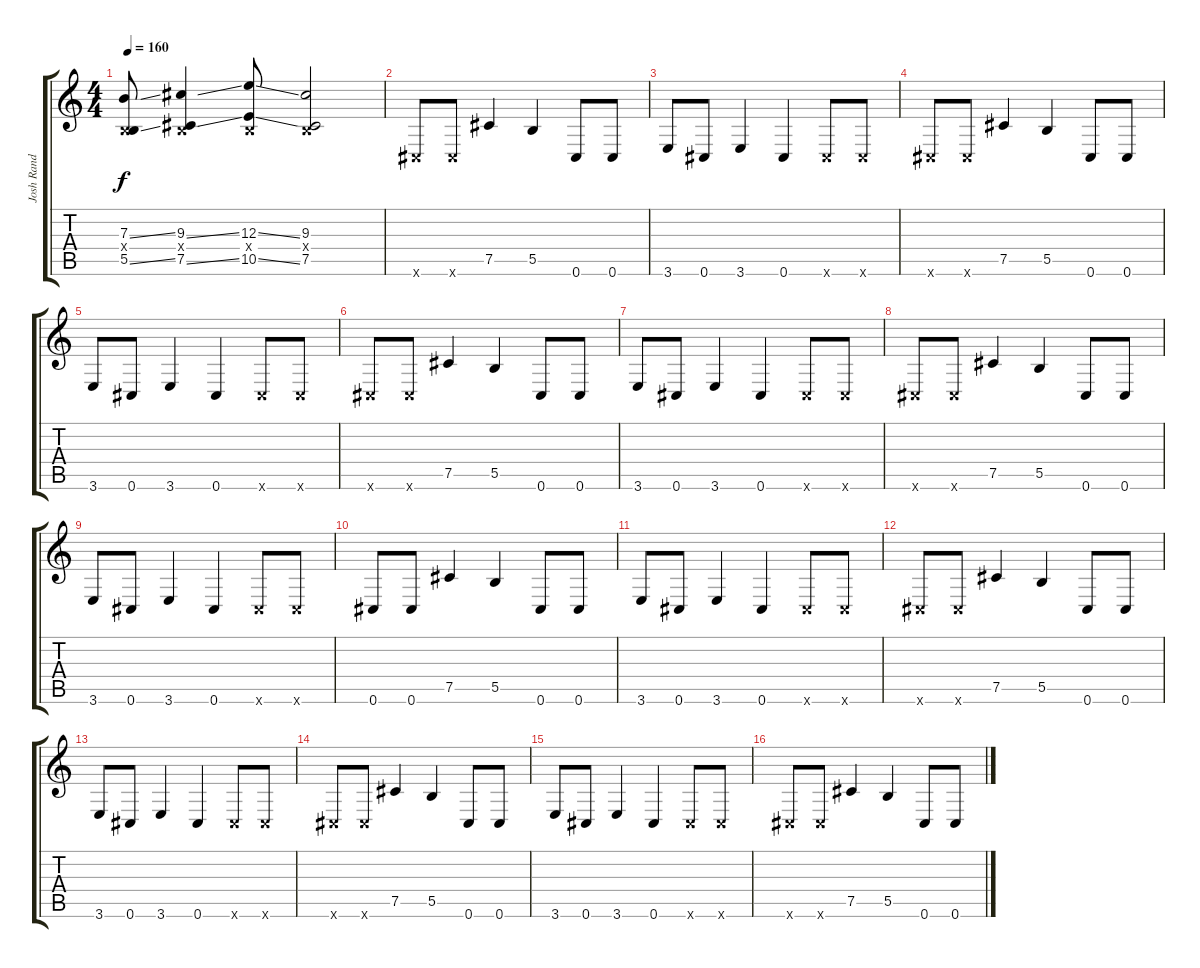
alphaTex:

\track ("Josh Rand" "Josh Rand") {instrument distortionguitar}
\staff {score tabs}
\tuning (Db4 Ab3 E3 B2 Gb2 Db2) {hide}
\ts (4 4)
\tempo 160
\clef g2
\ks c
(7.3{ss} 0.4{x} 5.5{ss}).8{dy f} (9.3{ss} 0.4{x} 7.5{ss}).4 (12.3{ss} 0.4{x} 10.5{ss}).8 (9.3 0.4{x} 7.5).2 |
0.6{x}.8 0.6{x}.8 7.5.4 5.5.4 0.6.8 0.6.8 |
3.6.8 0.6.8 3.6.4 0.6.4 0.6{x}.8 0.6{x}.8 |
0.6{x}.8 0.6{x}.8 7.5.4 5.5.4 0.6.8 0.6.8 |
3.6.8 0.6.8 3.6.4 0.6.4 0.6{x}.8 0.6{x}.8 |
0.6{x}.8 0.6{x}.8 7.5.4 5.5.4 0.6.8 0.6.8 |
3.6.8 0.6.8 3.6.4 0.6.4 0.6{x}.8 0.6{x}.8 |
0.6{x}.8 0.6{x}.8 7.5.4 5.5.4 0.6.8 0.6.8 |
3.6.8 0.6.8 3.6.4 0.6.4 0.6{x}.8 0.6{x}.8 |
0.6.8 0.6.8 7.5.4 5.5.4 0.6.8 0.6.8 |
3.6.8 0.6.8 3.6.4 0.6.4 0.6{x}.8 0.6{x}.8 |
0.6{x}.8 0.6{x}.8 7.5.4 5.5.4 0.6.8 0.6.8 |
3.6.8 0.6.8 3.6.4 0.6.4 0.6{x}.8 0.6{x}.8 |
0.6{x}.8 0.6{x}.8 7.5.4 5.5.4 0.6.8 0.6.8 |
3.6.8 0.6.8 3.6.4 0.6.4 0.6{x}.8 0.6{x}.8 |
0.6{x}.8 0.6{x}.8 7.5.4 5.5.4 0.6.8 0.6.8
